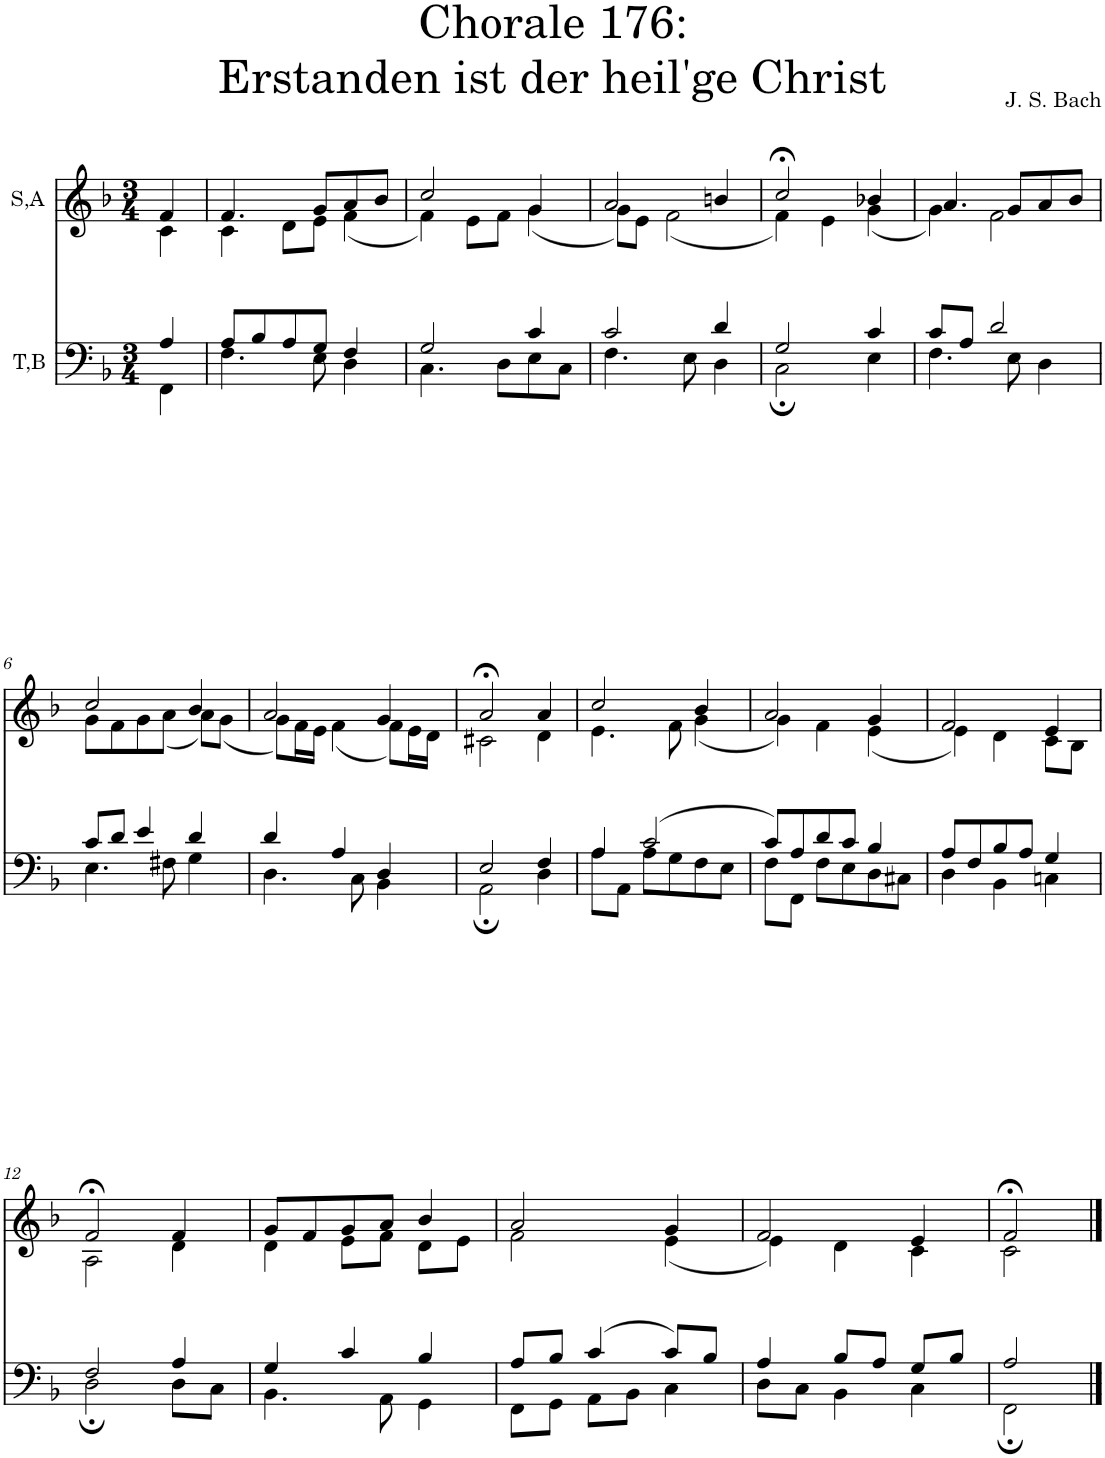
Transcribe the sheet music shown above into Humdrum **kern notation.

**kern	**kern
*part2	*part1
*staff2	*staff1
*I"T,B	*I"S,A
*clefF4	*clefG2
*k[b-]	*k[b-]
*M3/4	*M3/4
=	=
*^	*^
4A/	4FF\	4f/	4c\
=1	=1	=1	=1
8A/L	4.F\	4.f/	4c\
8B-/	.	.	.
8A/	.	.	8d\L
8G/J	8E\	8g/L	8e\J
4F/	4D\	8a/	(<4f\
.	.	8b-/J	.
=2	=2	=2	=2
2G/	4.C\	2cc/	4f\)
.	.	.	8e\L
.	8D\L	.	8f\J
4c/	8E\	4g/	(<4g\
.	8C\J	.	.
=3	=3	=3	=3
2c/	4.F\	2a/	8g\L)
.	.	.	8e\J
.	.	.	(<2f\
.	8E\	.	.
4d/	4D\	4bn/	.
=4	=4	=4	=4
2G/	2C;\	2cc;</	4f\)
.	.	.	4e\
4c/	4E\	4b-X/	(<4g\
=5	=5	=5	=5
8c/L	4.F\	4.a/	4g\)
8A/J	.	.	.
2d/	.	.	2f\
.	8E\	8g/L	.
.	4D\	8a/	.
.	.	8b-/J	.
!!LO:LB:g=z	!!
=6	=6	=6	=6
8c/L	4.E\	2cc/	8g\L
8d/J	.	.	8f\
4e/	.	.	8g\
.	8F#X\	.	(<8a\J
4d/	4G\	4b-/	8a\L)
.	.	.	(<8g\J
=7	=7	=7	=7
4d/	4.D\	2a/	8g\L)
.	.	.	16f\L
.	.	.	16e\JJ
4A/	.	.	(<4f\
.	8C\	.	.
4D/	4BB-\	4g/	8f\L)
.	.	.	16e\L
.	.	.	16d\JJ
=8	=8	=8	=8
2E/	2AA;\	2a;</	2c#X\
4F/	4D\	4a/	4d\
=9	=9	=9	=9
4A/	8A\L	2cc/	4.e\
.	8AA\J	.	.
(>2c/	8A\L	.	.
.	8G\	.	8f\
.	8F\	4b-/	(<4g\
.	8E\J	.	.
=10	=10	=10	=10
8c/L)	8F\L	2a/	4g\)
8A/	8FF\J	.	.
8d/	8F\L	.	4f\
8c/J	8E\	.	.
4B-/	8D\	4g/	(<4e\
.	8C#X\J	.	.
=11	=11	=11	=11
8A/L	4D\	2f/	4e\)
8F/	.	.	.
8B-/	4BB-\	.	4d\
8A/J	.	.	.
4G/	4Cn\	4e/	8c\L
.	.	.	8B-\J
!!LO:LB:g=z	!!
=12	=12	=12	=12
2F/	2D;\	2f;</	2A\
4A/	8D\L	4f/	4d\
.	8C\J	.	.
=13	=13	=13	=13
4G/	4.BB-\	8g/L	4d\
.	.	8f/	.
4c/	.	8g/	8e\L
.	8AA\	8a/J	8f\J
4B-/	4GG\	4b-/	8d\L
.	.	.	8e\J
=14	=14	=14	=14
8A/L	8FF\L	2a/	2f\
8B-/J	8GG\J	.	.
(>4c/	8AA\L	.	.
.	8BB-\J	.	.
8c/L)	4C\	4g/	(<4e\
8B-/J	.	.	.
=15	=15	=15	=15
4A/	8D\L	2f/	4e\)
.	8C\J	.	.
8B-/L	4BB-\	.	4d\
8A/J	.	.	.
8G/L	4C\	4e/	4c\
8B-/J	.	.	.
=16	=16	=16	=16
2A/	2FF;\	2f;</	2c\
*v	*v	*	*
*	*v	*v
==	==
*-	*-
